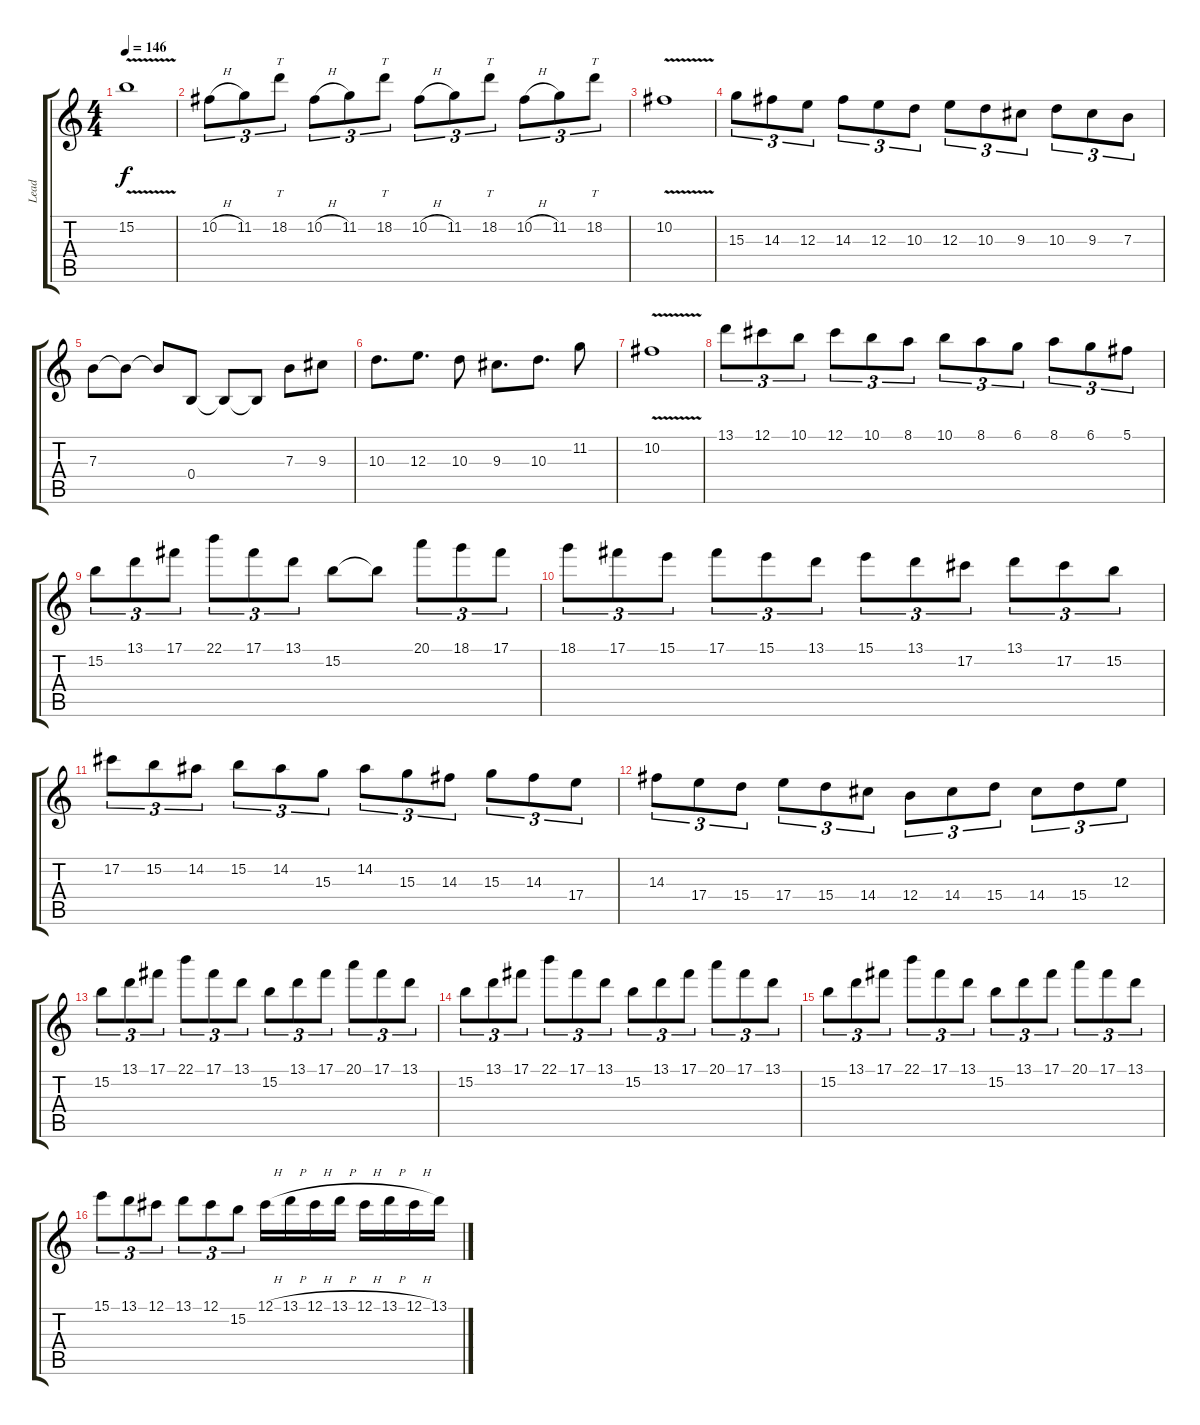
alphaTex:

\track ("Lead" "Lead") {instrument overdrivenguitar}
\staff {score tabs}
\tuning (Db4 Ab3 E3 B2 Gb2 B1) {hide}
\ts (4 4)
\tempo 146
\clef g2
\ks c
15.2{v}.1{dy f} |
10.2{h}.8{tu (3 2)} 11.2.8{tu (3 2)} 18.2.8{tt tu (3 2)} 10.2{h}.8{tu (3 2)} 11.2.8{tu (3 2)} 18.2.8{tt tu (3 2)} 10.2{h}.8{tu (3 2)} 11.2.8{tu (3 2)} 18.2.8{tt tu (3 2)} 10.2{h}.8{tu (3 2)} 11.2.8{tu (3 2)} 18.2.8{tt tu (3 2)} |
10.2{v}.1 |
15.3.8{tu (3 2)} 14.3.8{tu (3 2)} 12.3.8{tu (3 2)} 14.3.8{tu (3 2)} 12.3.8{tu (3 2)} 10.3.8{tu (3 2)} 12.3.8{tu (3 2)} 10.3.8{tu (3 2)} 9.3.8{tu (3 2)} 10.3.8{tu (3 2)} 9.3.8{tu (3 2)} 7.3.8{tu (3 2)} |
7.3.8 7.3{t}.8 7.3{t}.8 0.4.8 0.4{t}.8 0.4{t}.8 7.3.8 9.3.8 |
10.3.8{d} 12.3.8{d} 10.3.8 9.3.8{d} 10.3.8{d} 11.2.8 |
10.2{v}.1 |
13.1.8{tu (3 2)} 12.1.8{tu (3 2)} 10.1.8{tu (3 2)} 12.1.8{tu (3 2)} 10.1.8{tu (3 2)} 8.1.8{tu (3 2)} 10.1.8{tu (3 2)} 8.1.8{tu (3 2)} 6.1.8{tu (3 2)} 8.1.8{tu (3 2)} 6.1.8{tu (3 2)} 5.1.8{tu (3 2)} |
15.2.8{tu (3 2)} 13.1.8{tu (3 2)} 17.1.8{tu (3 2)} 22.1.8{tu (3 2)} 17.1.8{tu (3 2)} 13.1.8{tu (3 2)} 15.2.8 15.2{t}.8 20.1.8{tu (3 2)} 18.1.8{tu (3 2)} 17.1.8{tu (3 2)} |
18.1.8{tu (3 2)} 17.1.8{tu (3 2)} 15.1.8{tu (3 2)} 17.1.8{tu (3 2)} 15.1.8{tu (3 2)} 13.1.8{tu (3 2)} 15.1.8{tu (3 2)} 13.1.8{tu (3 2)} 17.2.8{tu (3 2)} 13.1.8{tu (3 2)} 17.2.8{tu (3 2)} 15.2.8{tu (3 2)} |
17.2.8{tu (3 2)} 15.2.8{tu (3 2)} 14.2.8{tu (3 2)} 15.2.8{tu (3 2)} 14.2.8{tu (3 2)} 15.3.8{tu (3 2)} 14.2.8{tu (3 2)} 15.3.8{tu (3 2)} 14.3.8{tu (3 2)} 15.3.8{tu (3 2)} 14.3.8{tu (3 2)} 17.4.8{tu (3 2)} |
14.3.8{tu (3 2)} 17.4.8{tu (3 2)} 15.4.8{tu (3 2)} 17.4.8{tu (3 2)} 15.4.8{tu (3 2)} 14.4.8{tu (3 2)} 12.4.8{tu (3 2)} 14.4.8{tu (3 2)} 15.4.8{tu (3 2)} 14.4.8{tu (3 2)} 15.4.8{tu (3 2)} 12.3.8{tu (3 2)} |
15.2.8{tu (3 2)} 13.1.8{tu (3 2)} 17.1.8{tu (3 2)} 22.1.8{tu (3 2)} 17.1.8{tu (3 2)} 13.1.8{tu (3 2)} 15.2.8{tu (3 2)} 13.1.8{tu (3 2)} 17.1.8{tu (3 2)} 20.1.8{tu (3 2)} 17.1.8{tu (3 2)} 13.1.8{tu (3 2)} |
15.2.8{tu (3 2)} 13.1.8{tu (3 2)} 17.1.8{tu (3 2)} 22.1.8{tu (3 2)} 17.1.8{tu (3 2)} 13.1.8{tu (3 2)} 15.2.8{tu (3 2)} 13.1.8{tu (3 2)} 17.1.8{tu (3 2)} 20.1.8{tu (3 2)} 17.1.8{tu (3 2)} 13.1.8{tu (3 2)} |
15.2.8{tu (3 2)} 13.1.8{tu (3 2)} 17.1.8{tu (3 2)} 22.1.8{tu (3 2)} 17.1.8{tu (3 2)} 13.1.8{tu (3 2)} 15.2.8{tu (3 2)} 13.1.8{tu (3 2)} 17.1.8{tu (3 2)} 20.1.8{tu (3 2)} 17.1.8{tu (3 2)} 13.1.8{tu (3 2)} |
15.1.8{tu (3 2)} 13.1.8{tu (3 2)} 12.1.8{tu (3 2)} 13.1.8{tu (3 2)} 12.1.8{tu (3 2)} 15.2.8{tu (3 2)} 12.1{h}.16 13.1{h}.16 12.1{h}.16 13.1{h}.16 12.1{h}.16 13.1{h}.16 12.1{h}.16 13.1.16
